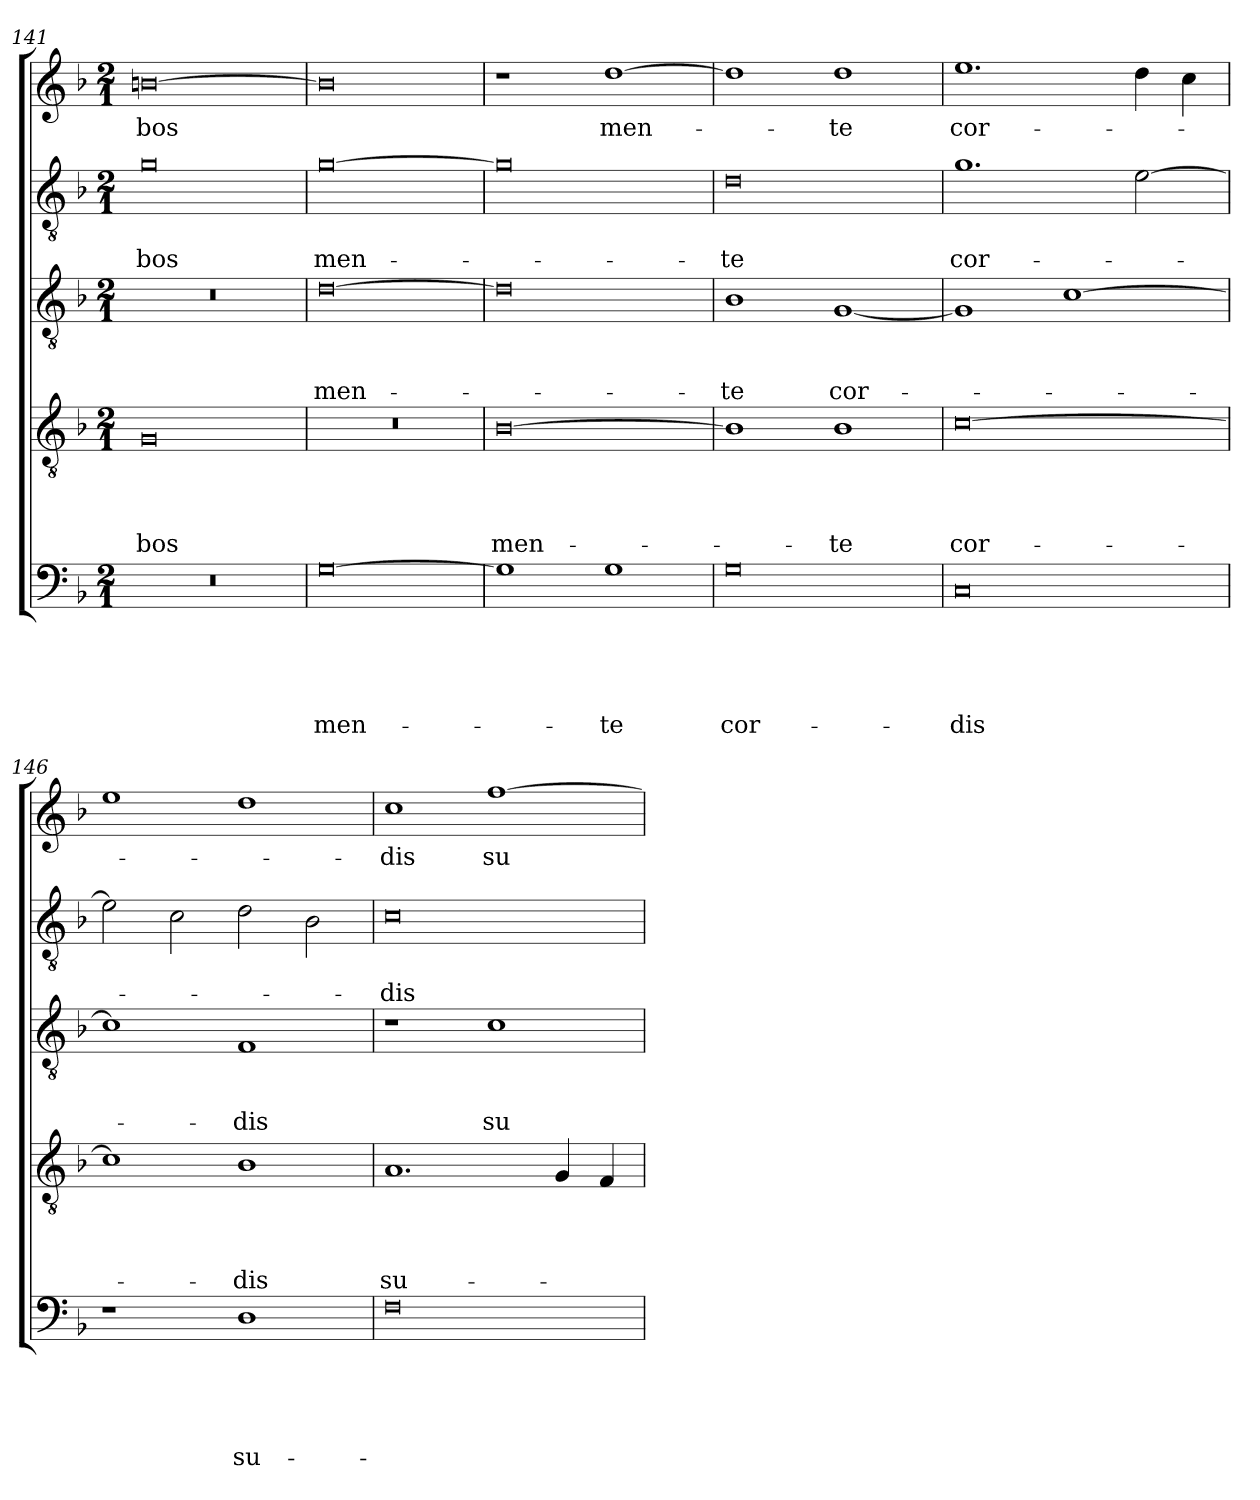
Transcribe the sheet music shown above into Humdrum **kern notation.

**kern	**text	**text	**text	**text	**text	**kern	**text	**text	**text	**text	**kern	**text	**text	**text	**kern	**text	**text	**kern	**text
*part5	*part5	*part5	*part5	*part5	*part5	*part4	*part4	*part4	*part4	*part4	*part3	*part3	*part3	*part3	*part2	*part2	*part2	*part1	*part1
*staff5	*staff5	*staff5	*staff5	*staff5	*staff5	*staff4	*staff4	*staff4	*staff4	*staff4	*staff3	*staff3	*staff3	*staff3	*staff2	*staff2	*staff2	*staff1	*staff1
*clefF4	*	*	*	*	*	*clefGv2	*	*	*	*	*clefGv2	*	*	*	*clefGv2	*	*	*clefG2	*
*k[b-]	*	*	*	*	*	*k[b-]	*	*	*	*	*k[b-]	*	*	*	*k[b-]	*	*	*k[b-]	*
*F:	*	*	*	*	*	*F:	*	*	*	*	*F:	*	*	*	*F:	*	*	*F:	*
*M2/1	*	*	*	*	*	*M2/1	*	*	*	*	*M2/1	*	*	*	*M2/1	*	*	*M2/1	*
=141	=141	=141	=141	=141	=141	=141	=141	=141	=141	=141	=141	=141	=141	=141	=141	=141	=141	=141	=141
!	!	!	!	!	!	!	!	!	!	!LO:LY:b	!	!	!	!	!	!	!LO:LY:b	!	!LO:LY:b
0r	.	.	.	.	.	0G	.	.	.	-bos	0r	.	.	.	0g	.	-bos	[0bn	-bos
=142	=142	=142	=142	=142	=142	=142	=142	=142	=142	=142	=142	=142	=142	=142	=142	=142	=142	=142	=142
!	!	!	!	!	!LO:LY:b	!	!	!	!	!	!	!	!	!LO:LY:b	!	!	!LO:LY:b	!	!
[0G	.	.	.	.	men-	0r	.	.	.	.	[0d	.	.	men-	[0g	.	men-	0b]	.
=143	=143	=143	=143	=143	=143	=143	=143	=143	=143	=143	=143	=143	=143	=143	=143	=143	=143	=143	=143
!	!	!	!	!	!	!	!	!	!	!LO:LY:b	!	!	!	!	!	!	!	!	!
1G]	.	.	.	.	.	[0B-	.	.	.	men-	0d]	.	.	.	0g]	.	.	1r	.
!	!	!	!	!	!LO:LY:b	!	!	!	!	!	!	!	!	!	!	!	!	!	!LO:LY:b
1G	.	.	.	.	-te	.	.	.	.	.	.	.	.	.	.	.	.	[1dd	men-
=144	=144	=144	=144	=144	=144	=144	=144	=144	=144	=144	=144	=144	=144	=144	=144	=144	=144	=144	=144
!	!	!	!	!	!LO:LY:b	!	!	!	!	!	!	!	!	!LO:LY:b	!	!	!LO:LY:b	!	!
0G	.	.	.	.	cor-	1B-]	.	.	.	.	1B-	.	.	-te	0d	.	-te	1dd]	.
!	!	!	!	!	!	!	!	!	!	!LO:LY:b	!	!	!	!LO:LY:b	!	!	!	!	!LO:LY:b
.	.	.	.	.	.	1B-	.	.	.	-te	[1G	.	.	cor-	.	.	.	1dd	-te
=145	=145	=145	=145	=145	=145	=145	=145	=145	=145	=145	=145	=145	=145	=145	=145	=145	=145	=145	=145
!	!	!	!	!	!LO:LY:b	!	!	!	!	!LO:LY:b	!	!	!	!	!	!	!LO:LY:b	!	!LO:LY:b
0C	.	.	.	.	-dis	[0c	.	.	.	cor-	1G]	.	.	.	1.g	.	cor-	1.ee	cor-
.	.	.	.	.	.	.	.	.	.	.	[1c	.	.	.	.	.	.	.	.
.	.	.	.	.	.	.	.	.	.	.	.	.	.	.	[2e\	.	.	4dd\	.
.	.	.	.	.	.	.	.	.	.	.	.	.	.	.	.	.	.	4cc\	.
=146	=146	=146	=146	=146	=146	=146	=146	=146	=146	=146	=146	=146	=146	=146	=146	=146	=146	=146	=146
1r	.	.	.	.	.	1c]	.	.	.	.	1c]	.	.	.	2e\]	.	.	1ee	.
.	.	.	.	.	.	.	.	.	.	.	.	.	.	.	2c\	.	.	.	.
!	!	!	!	!	!LO:LY:b	!	!	!	!	!LO:LY:b	!	!	!	!LO:LY:b	!	!	!	!	!
1D	.	.	.	.	su-	1B-	.	.	.	-dis	1F	.	.	-dis	2d\	.	.	1dd	.
.	.	.	.	.	.	.	.	.	.	.	.	.	.	.	2B-\	.	.	.	.
!!LO:LB:g=z
=147	=147	=147	=147	=147	=147	=147	=147	=147	=147	=147	=147	=147	=147	=147	=147	=147	=147	=147	=147
!	!	!	!	!	!	!	!	!	!	!LO:LY:b	!	!	!	!	!	!	!LO:LY:b	!	!LO:LY:b
0F	.	.	.	.	.	1.A	.	.	.	su-	1r	.	.	.	0c	.	-dis	1cc	-dis
!	!	!	!	!	!	!	!	!	!	!	!	!	!	!LO:LY:b	!	!	!	!	!LO:LY:b
.	.	.	.	.	.	.	.	.	.	.	1c	.	.	su-	.	.	.	[1ff	su-
.	.	.	.	.	.	4G/	.	.	.	.	.	.	.	.	.	.	.	.	.
.	.	.	.	.	.	4F/	.	.	.	.	.	.	.	.	.	.	.	.	.
=	=	=	=	=	=	=	=	=	=	=	=	=	=	=	=	=	=	=	=
*-	*-	*-	*-	*-	*-	*-	*-	*-	*-	*-	*-	*-	*-	*-	*-	*-	*-	*-	*-
